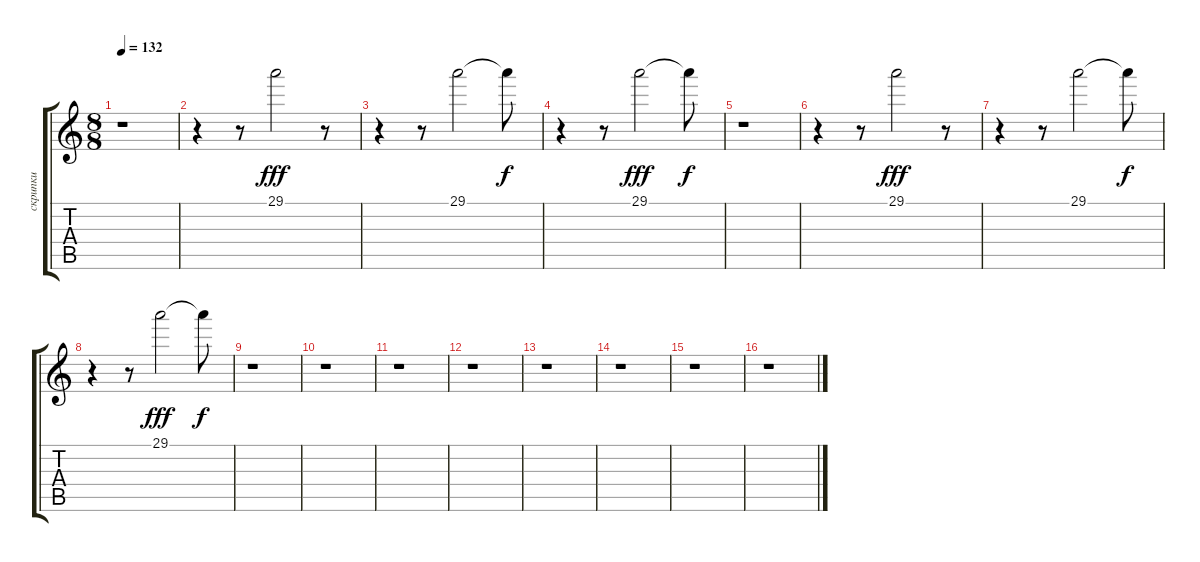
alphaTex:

\track ("скрипки" "скрипки") {instrument stringensemble1}
\staff {score tabs}
\tuning (E4 B3 G3 D3 A2 E2) {hide}
\ts (8 8)
\tempo 132
\clef g2
\ks c
r.1{dy f} |
r.4 r.8 29.1.2{dy fff} r.8 |
r.4 r.8 29.1.2 29.1{t}.8{dy f} |
r.4 r.8 29.1.2{dy fff} 29.1{t}.8{dy f} |
r.1 |
r.4 r.8 29.1.2{dy fff} r.8 |
r.4 r.8 29.1.2 29.1{t}.8{dy f} |
r.4 r.8 29.1.2{dy fff} 29.1{t}.8{dy f} |
r.1 |
r.1 |
r.1 |
r.1 |
r.1 |
r.1 |
r.1 |
r.1
